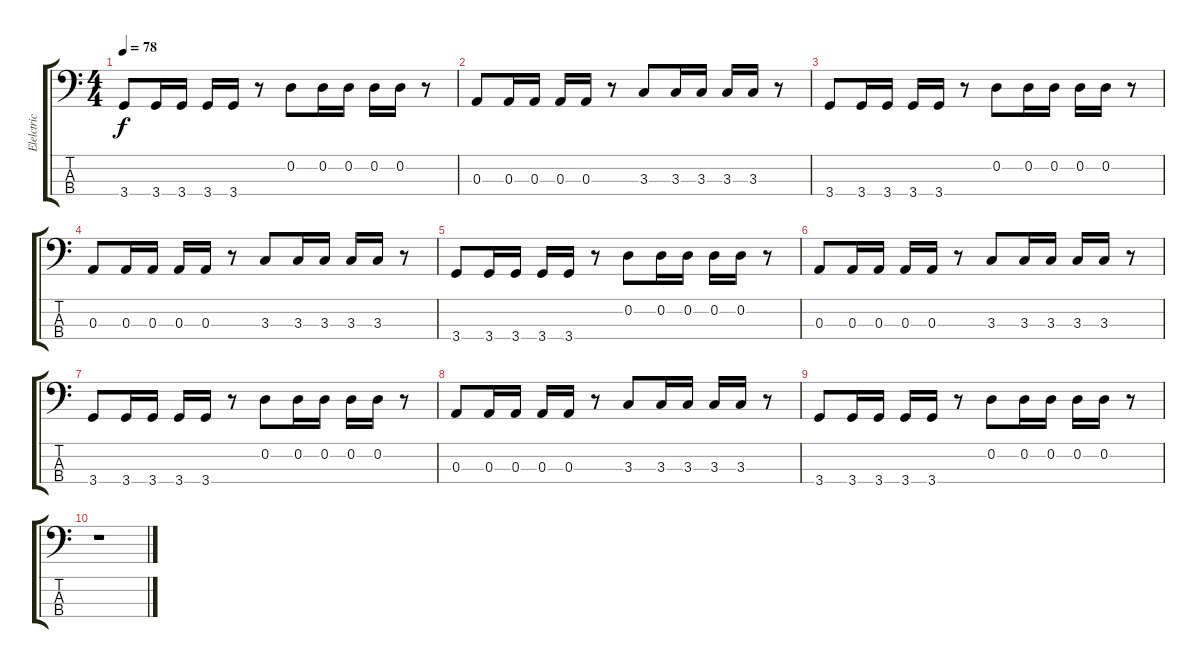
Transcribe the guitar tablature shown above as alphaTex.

\track ("Elelctric Bass" "Elelctric ") {instrument electricbassfinger}
\staff {score tabs}
\tuning (G2 D2 A1 E1) {hide}
\ts (4 4)
\tempo 78
\clef f4
\ks c
3.4.8{dy f} 3.4.16 3.4.16 3.4.16 3.4.16 r.8 0.2.8 0.2.16 0.2.16 0.2.16 0.2.16 r.8 |
0.3.8 0.3.16 0.3.16 0.3.16 0.3.16 r.8 3.3.8 3.3.16 3.3.16 3.3.16 3.3.16 r.8 |
3.4.8 3.4.16 3.4.16 3.4.16 3.4.16 r.8 0.2.8 0.2.16 0.2.16 0.2.16 0.2.16 r.8 |
0.3.8 0.3.16 0.3.16 0.3.16 0.3.16 r.8 3.3.8 3.3.16 3.3.16 3.3.16 3.3.16 r.8 |
3.4.8 3.4.16 3.4.16 3.4.16 3.4.16 r.8 0.2.8 0.2.16 0.2.16 0.2.16 0.2.16 r.8 |
0.3.8 0.3.16 0.3.16 0.3.16 0.3.16 r.8 3.3.8 3.3.16 3.3.16 3.3.16 3.3.16 r.8 |
3.4.8 3.4.16 3.4.16 3.4.16 3.4.16 r.8 0.2.8 0.2.16 0.2.16 0.2.16 0.2.16 r.8 |
0.3.8 0.3.16 0.3.16 0.3.16 0.3.16 r.8 3.3.8 3.3.16 3.3.16 3.3.16 3.3.16 r.8 |
3.4.8 3.4.16 3.4.16 3.4.16 3.4.16 r.8 0.2.8 0.2.16 0.2.16 0.2.16 0.2.16 r.8 |
r.1
